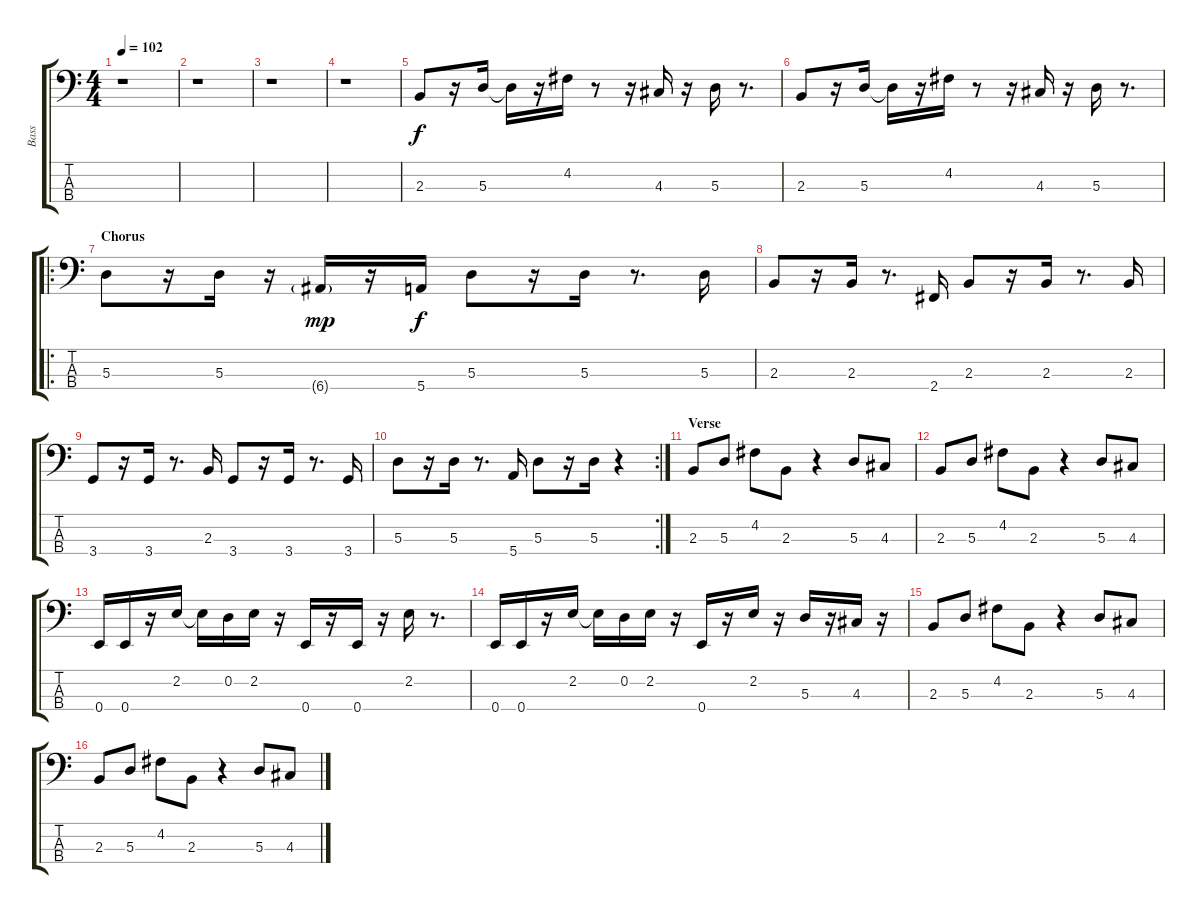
\track ("Bass" "Bass") {instrument electricbassfinger}
\staff {score tabs}
\tuning (G2 D2 A1 E1) {hide}
\ts (4 4)
\tempo 102
\clef f4
\ks c
r.1{dy f instrument electricbassfinger} |
r.1 |
r.1 |
r.1 |
2.3.8 r.16 5.3.16 5.3{t}.16 r.16 4.2.16 r.8 r.16 4.3.16 r.16 5.3.16 r.8{d} |
2.3.8 r.16 5.3.16 5.3{t}.16 r.16 4.2.16 r.8 r.16 4.3.16 r.16 5.3.16 r.8{d} |
\ro
\section ("" "Chorus")
5.3.8 r.16 5.3.16 r.16 6.4{g}.16{dy mp} r.16 5.4.16{dy f} 5.3.8 r.16 5.3.16 r.8{d} 5.3.16 |
2.3.8 r.16 2.3.16 r.8{d} 2.4.16 2.3.8 r.16 2.3.16 r.8{d} 2.3.16 |
3.4.8 r.16 3.4.16 r.8{d} 2.3.16 3.4.8 r.16 3.4.16 r.8{d} 3.4.16 |
\rc 2
5.3.8 r.16 5.3.16 r.8{d} 5.4.16 5.3.8 r.16 5.3.16 r.4 |
\section ("" "Verse")
2.3.8 5.3.8 4.2.8 2.3.8 r.4 5.3.8 4.3.8 |
2.3.8 5.3.8 4.2.8 2.3.8 r.4 5.3.8 4.3.8 |
0.4.16 0.4.16 r.16 2.2.16 2.2{t}.16 0.2.16 2.2.16 r.16 0.4.16 r.16 0.4.16 r.16 2.2.16 r.8{d} |
0.4.16 0.4.16 r.16 2.2.16 2.2{t}.16 0.2.16 2.2.16 r.16 0.4.16 r.16 2.2.16 r.16 5.3.16 r.16 4.3.16 r.16 |
2.3.8 5.3.8 4.2.8 2.3.8 r.4 5.3.8 4.3.8 |
2.3.8 5.3.8 4.2.8 2.3.8 r.4 5.3.8 4.3.8
